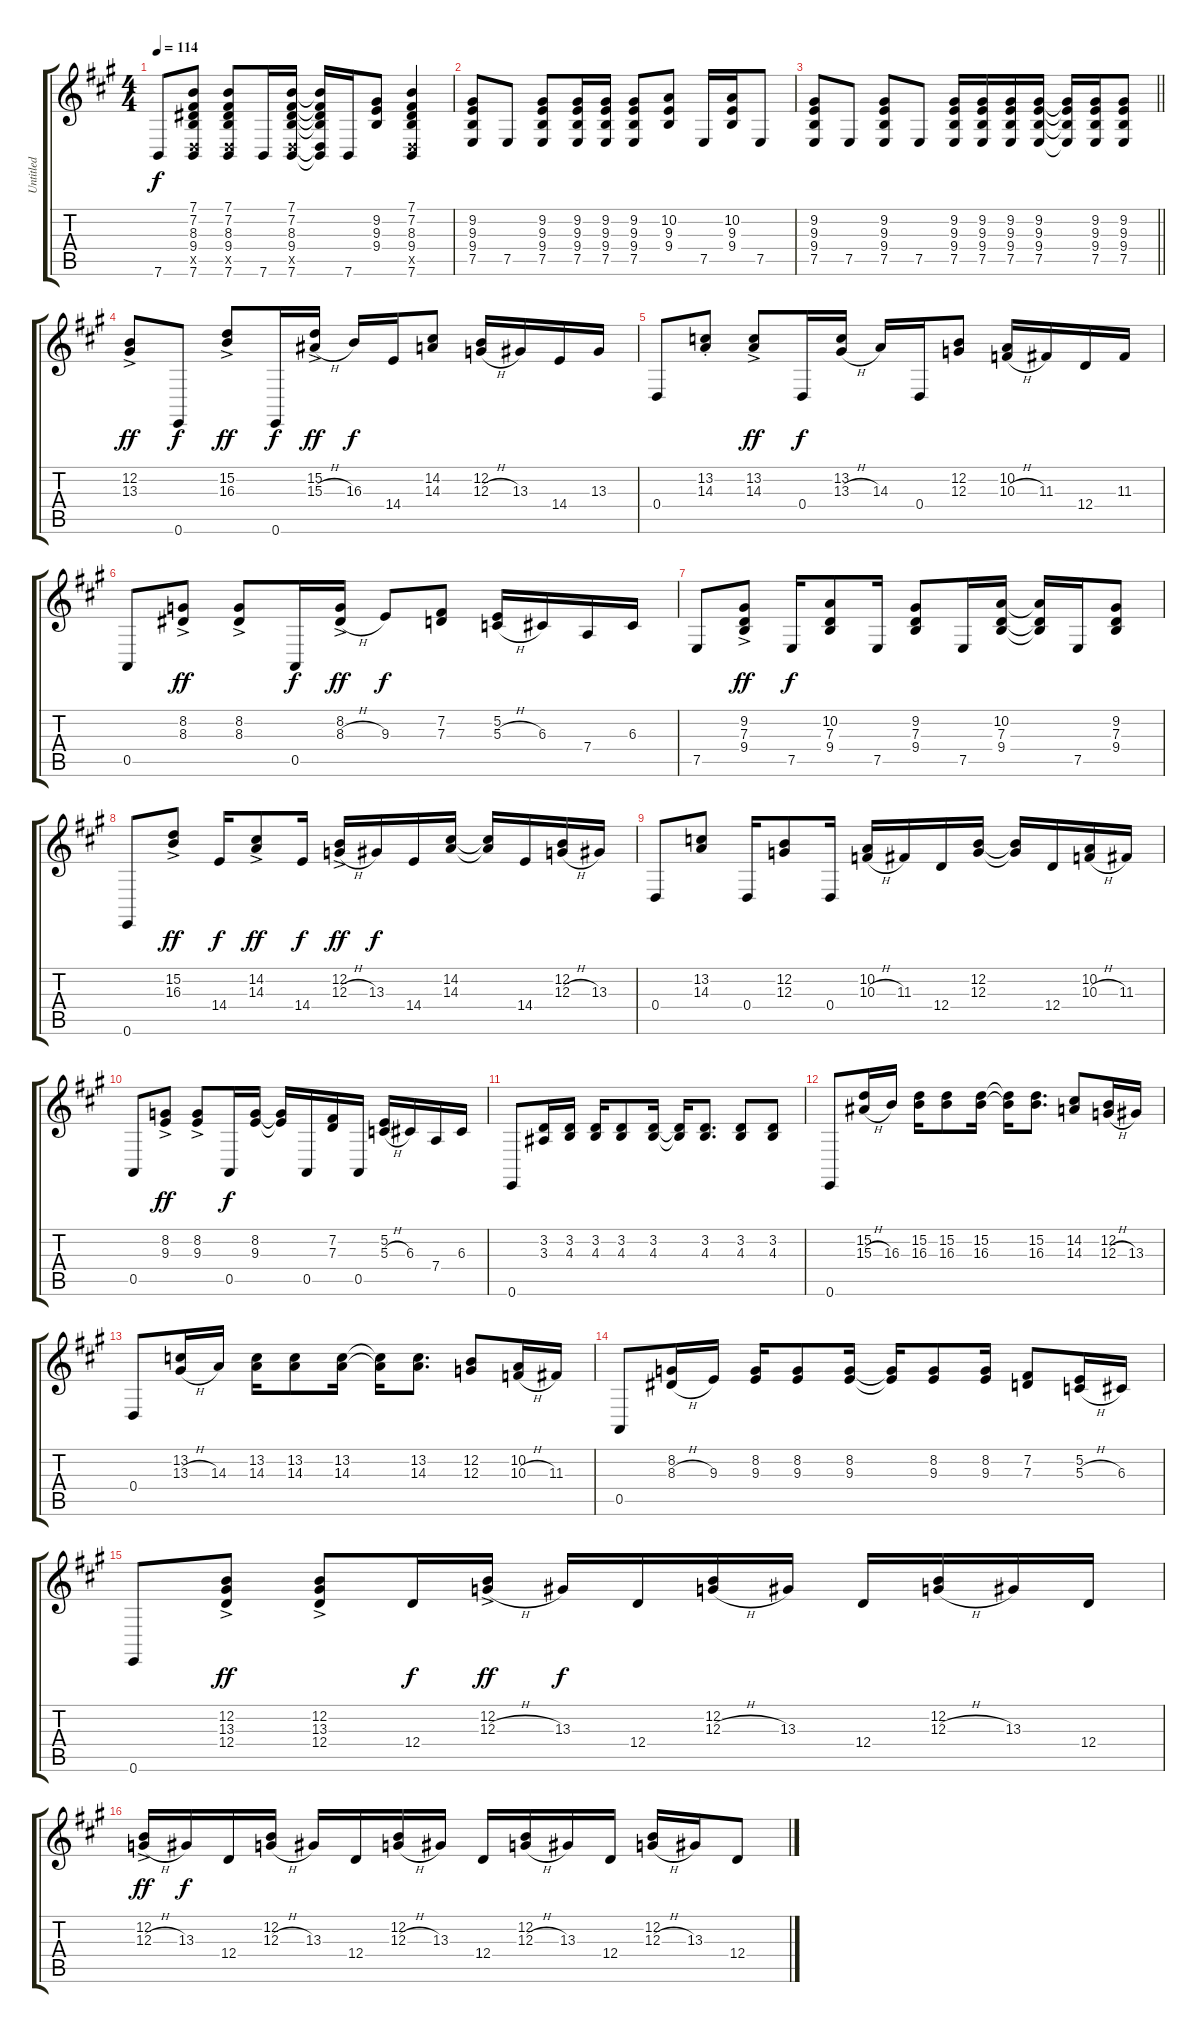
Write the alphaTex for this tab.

\track ("Untitled" "Untitled") {instrument electricgrandpiano}
\staff {score tabs}
\tuning (E4 B3 G3 D3 A2 E2) {hide}
\ts (4 4)
\tempo 114
\clef g2
\ks a
7.6.8{dy f} (7.1 7.2 8.3 9.4 5.5{x} 7.6).8 (7.1 7.2 8.3 9.4 5.5{x} 7.6).8 7.6.16 (7.1 7.2 8.3 9.4 5.5{x} 7.6).16 (7.1{t} 7.2{t} 8.3{t} 9.4{t} 5.5{t} 7.6{t}).16 7.6.16 (9.2 9.3 9.4).8 (7.1 7.2 8.3 9.4 5.5{x} 7.6).4 |
(9.2 9.3 9.4 7.5).8 7.5.8 (9.2 9.3 9.4 7.5).8 (9.2 9.3 9.4 7.5).16 (9.2 9.3 9.4 7.5).16 (9.2 9.3 9.4 7.5).8 (10.2 9.3 9.4).8 7.5.16 (10.2 9.3 9.4).16 7.5.8 |
\barLineRight lightlight
(9.2 9.3 9.4 7.5).8 7.5.8 (9.2 9.3 9.4 7.5).8 7.5.8 (9.2 9.3 9.4 7.5).16 (9.2 9.3 9.4 7.5).16 (9.2 9.3 9.4 7.5).16 (9.2 9.3 9.4 7.5).16 (9.2{t} 9.3{t} 9.4{t} 7.5{t}).16 (9.2 9.3 9.4 7.5).16 (9.2 9.3 9.4 7.5).8 |
(12.2{ac} 13.3{ac}).8{dy ff} 0.6.8{dy f} (15.2{ac} 16.3{ac}).8{dy ff} 0.6.16{dy f} (15.2{ac} 15.3{h ac}).16{dy ff} 16.3.16{dy f} 14.4.16 (14.2 14.3).8 (12.2 12.3{h}).16 13.3.16 14.4.16 13.3.16 |
0.4.8 (13.2{st} 14.3{st}).8 (13.2{ac} 14.3{ac}).8{dy ff} 0.4.16{dy f} (13.2 13.3{h}).16 14.3.16 0.4.16 (12.2 12.3).8 (10.2 10.3{h}).16 11.3.16 12.4.16 11.3.16 |
0.5.8 (8.2{ac} 8.3{ac}).8{dy ff} (8.2{ac} 8.3{ac}).8 0.5.16{dy f} (8.2{ac} 8.3{h ac}).16{dy ff} 9.3.8{dy f} (7.2 7.3).8 (5.2 5.3{h}).16 6.3.16 7.4.16 6.3.16 |
7.5.8 (9.2{ac} 7.3{ac} 9.4{ac}).8{dy ff} 7.5.16{dy f} (10.2 7.3 9.4).8 7.5.16 (9.2 7.3 9.4).8 7.5.16 (10.2 7.3 9.4).16 (10.2{t} 7.3{t} 9.4{t}).16 7.5.16 (9.2 7.3 9.4).8 |
0.6.8 (15.2{ac} 16.3{ac}).8{dy ff} 14.4.16{dy f} (14.2{ac} 14.3{ac}).8{dy ff} 14.4.16{dy f} (12.2{ac} 12.3{h ac}).16{dy ff} 13.3.16{dy f} 14.4.16 (14.2 14.3).16 (14.2{t} 14.3{t}).16 14.4.16 (12.2 12.3{h}).16 13.3.16 |
0.4.8 (13.2 14.3).8 0.4.16 (12.2 12.3).8 0.4.16 (10.2 10.3{h}).16 11.3.16 12.4.16 (12.2 12.3).16 (12.2{t} 12.3{t}).16 12.4.16 (10.2 10.3{h}).16 11.3.16 |
0.5.8 (8.2{ac} 9.3{ac}).8{dy ff} (8.2{ac} 9.3{ac}).8 0.5.16{dy f} (8.2 9.3).16 (8.2{t} 9.3{t}).16 0.5.16 (7.2 7.3).16 0.5.16 (5.2 5.3{h}).16 6.3.16 7.4.16 6.3.16 |
0.6.8 (3.2 3.3).16 (3.2 4.3).16 (3.2 4.3).16 (3.2 4.3).8 (3.2 4.3).16 (3.2{t} 4.3{t}).16 (3.2 4.3).8{d} (3.2 4.3).8 (3.2 4.3).8 |
0.6.8 (15.2 15.3{h}).16 16.3.16 (15.2 16.3).16 (15.2 16.3).8 (15.2 16.3).16 (15.2{t} 16.3{t}).16 (15.2 16.3).8{d} (14.2 14.3).8 (12.2 12.3{h}).16 13.3.16 |
0.4.8 (13.2 13.3{h}).16 14.3.16 (13.2 14.3).16 (13.2 14.3).8 (13.2 14.3).16 (13.2{t} 14.3{t}).16 (13.2 14.3).8{d} (12.2 12.3).8 (10.2 10.3{h}).16 11.3.16 |
0.5.8 (8.2 8.3{h}).16 9.3.16 (8.2 9.3).16 (8.2 9.3).8 (8.2 9.3).16 (8.2{t} 9.3{t}).16 (8.2 9.3).8 (8.2 9.3).16 (7.2 7.3).8 (5.2 5.3{h}).16 6.3.16 |
0.6.8 (12.2{ac} 13.3{ac} 12.4{ac}).8{dy ff} (12.2{ac} 13.3{ac} 12.4{ac}).8 12.4.16{dy f} (12.2{ac} 12.3{h ac}).16{dy ff} 13.3.16{dy f} 12.4.16 (12.2 12.3{h}).16 13.3.16 12.4.16 (12.2 12.3{h}).16 13.3.16 12.4.16 |
(12.2{ac} 12.3{h ac}).16{dy ff} 13.3.16{dy f} 12.4.16 (12.2 12.3{h}).16 13.3.16 12.4.16 (12.2 12.3{h}).16 13.3.16 12.4.16 (12.2 12.3{h}).16 13.3.16 12.4.16 (12.2 12.3{h}).16 13.3.16 12.4.8
